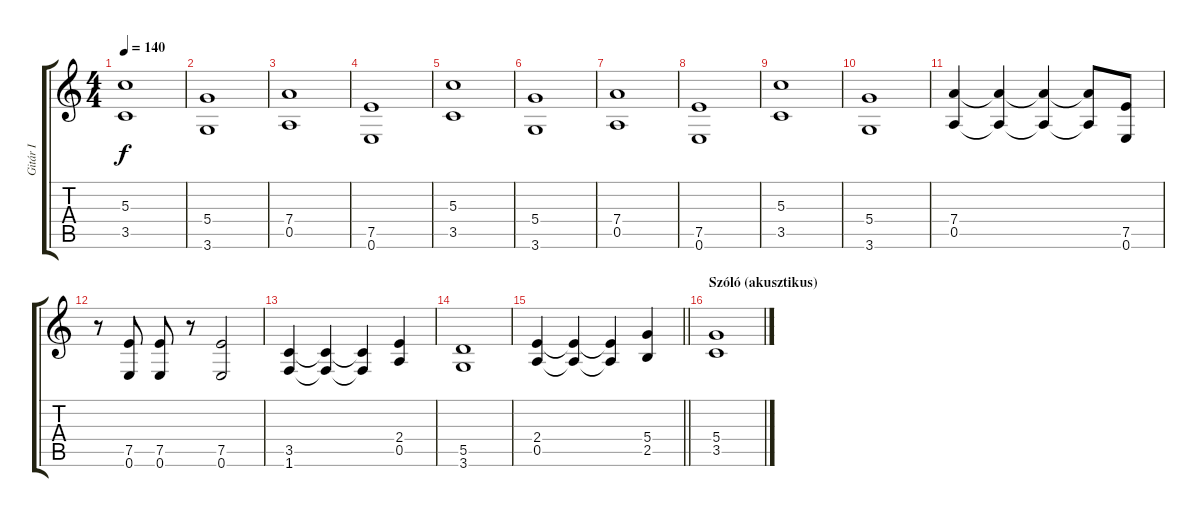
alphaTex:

\track ("Gitár I" "Gitár I") {instrument distortionguitar}
\staff {score tabs}
\tuning (E4 B3 G3 D3 A2 E2) {hide}
\ts (4 4)
\tempo 140
\clef g2
\ks c
(5.3 3.5).1{dy f} |
(5.4 3.6).1 |
(7.4 0.5).1 |
(7.5 0.6).1 |
(5.3 3.5).1 |
(5.4 3.6).1 |
(7.4 0.5).1 |
(7.5 0.6).1 |
(5.3 3.5).1 |
(5.4 3.6).1 |
(7.4 0.5).4 (7.4{t} 0.5{t}).4 (7.4{t} 0.5{t}).4 (7.4{t} 0.5{t}).8 (7.5 0.6).8 |
r.8 (7.5 0.6).8 (7.5 0.6).8 r.8 (7.5 0.6).2 |
(3.5 1.6).4 (3.5{t} 1.6{t}).4 (3.5{t} 1.6{t}).4 (2.4 0.5).4 |
(5.5 3.6).1 |
\barLineRight lightlight
(2.4 0.5).4 (2.4{t} 0.5{t}).4 (2.4{t} 0.5{t}).4 (5.4 2.5).4 |
\section ("" "Szóló (akusztikus)")
(5.4 3.5).1
